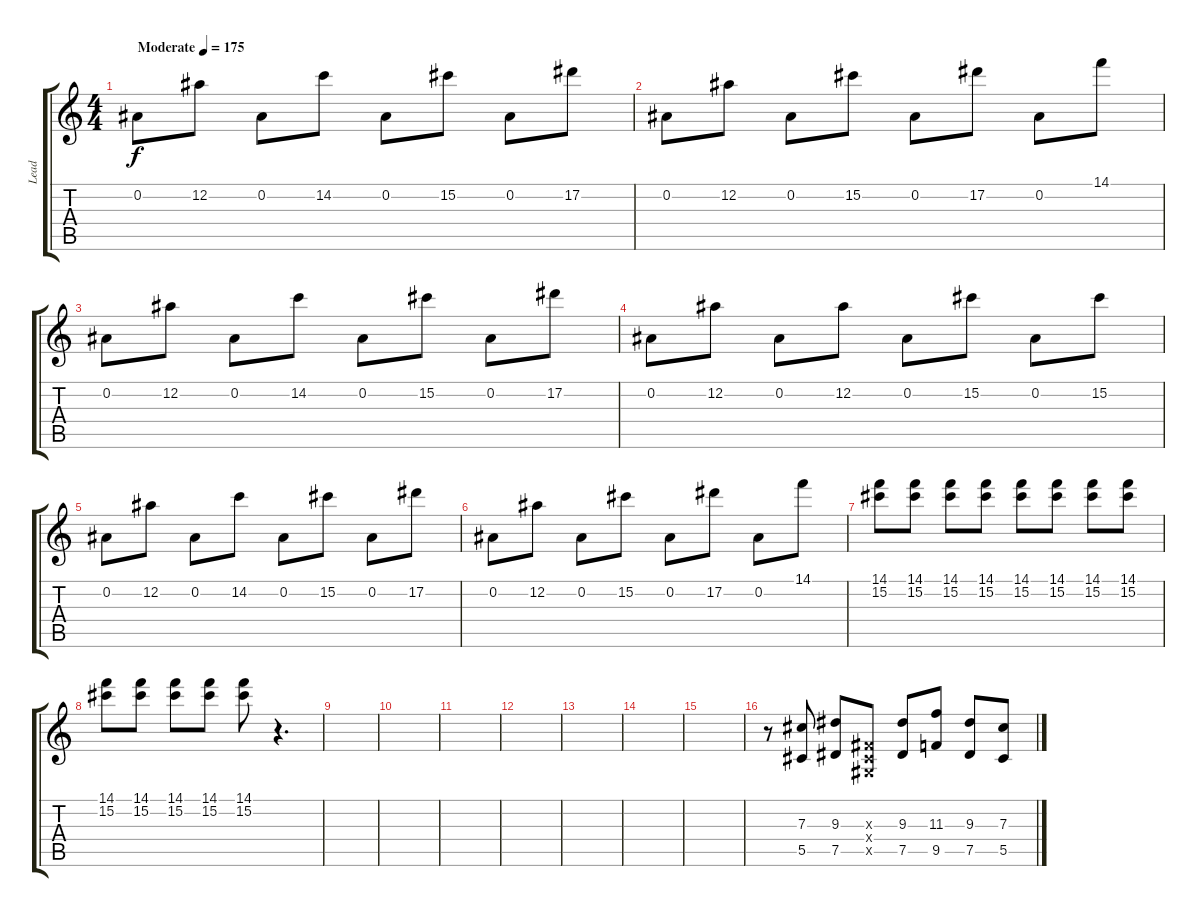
\track ("Lead" "Lead") {instrument overdrivenguitar}
\staff {score tabs}
\tuning (Eb4 Bb3 Gb3 Db3 Ab2 Eb2) {hide}
\ts (4 4)
\tempo (175 "Moderate")
\clef g2
\ks c
0.2.8{dy f instrument overdrivenguitar} 12.2.8 0.2.8 14.2.8 0.2.8 15.2.8 0.2.8 17.2.8 |
0.2.8 12.2.8 0.2.8 15.2.8 0.2.8 17.2.8 0.2.8 14.1.8 |
0.2.8 12.2.8 0.2.8 14.2.8 0.2.8 15.2.8 0.2.8 17.2.8 |
0.2.8 12.2.8 0.2.8 12.2.8 0.2.8 15.2.8 0.2.8 15.2.8 |
0.2.8 12.2.8 0.2.8 14.2.8 0.2.8 15.2.8 0.2.8 17.2.8 |
0.2.8 12.2.8 0.2.8 15.2.8 0.2.8 17.2.8 0.2.8 14.1.8 |
(14.1 15.2).8 (14.1 15.2).8 (14.1 15.2).8 (14.1 15.2).8 (14.1 15.2).8 (14.1 15.2).8 (14.1 15.2).8 (14.1 15.2).8 |
(14.1 15.2).8 (14.1 15.2).8 (14.1 15.2).8 (14.1 15.2).8 (14.1 15.2).8 r.4{d} |
|
|
|
|
|
|
|
r.8 (7.3 5.5).8 (9.3 7.5).8 (0.3{x} 0.4{x} 0.5{x}).8 (9.3 7.5).8 (11.3 9.5).8 (9.3 7.5).8 (7.3 5.5).8
